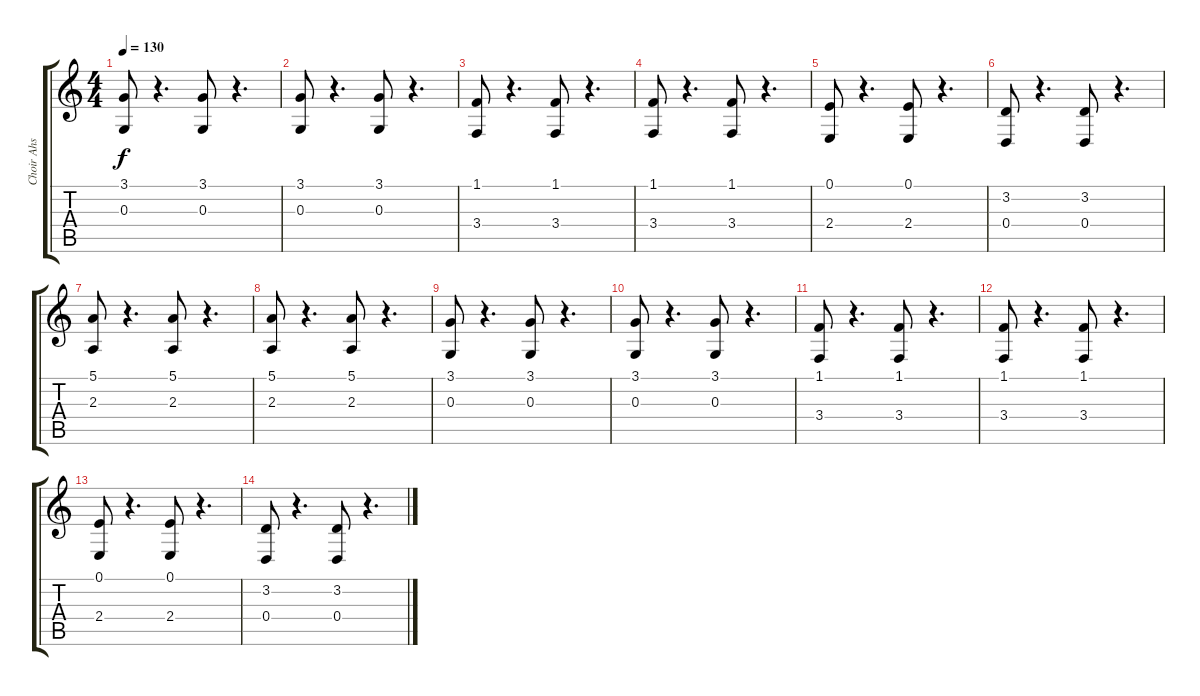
\track ("Choir Ahs" "Choir Ahs") {instrument choiraahs}
\staff {score tabs}
\tuning (E4 B3 G3 D3 A2 E2) {hide}
\ts (4 4)
\tempo 130
\clef g2
\ks c
(3.1 0.3).8{dy f instrument stringensemble1} r.4{d} (3.1 0.3).8{instrument stringensemble1} r.4{d} |
(3.1 0.3).8{instrument stringensemble1} r.4{d} (3.1 0.3).8{instrument stringensemble1} r.4{d} |
(1.1 3.4).8 r.4{d} (1.1 3.4).8 r.4{d} |
(1.1 3.4).8 r.4{d} (1.1 3.4).8 r.4{d} |
(0.1 2.4).8 r.4{d} (0.1 2.4).8 r.4{d} |
(3.2 0.4).8 r.4{d} (3.2 0.4).8 r.4{d} |
(5.1 2.3).8{instrument stringensemble1} r.4{d} (5.1 2.3).8{instrument stringensemble1} r.4{d} |
(5.1 2.3).8{instrument stringensemble1} r.4{d} (5.1 2.3).8{instrument stringensemble1} r.4{d} |
(3.1 0.3).8{instrument stringensemble1} r.4{d} (3.1 0.3).8{instrument stringensemble1} r.4{d} |
(3.1 0.3).8{instrument stringensemble1} r.4{d} (3.1 0.3).8{instrument stringensemble1} r.4{d} |
(1.1 3.4).8 r.4{d} (1.1 3.4).8 r.4{d} |
(1.1 3.4).8 r.4{d} (1.1 3.4).8 r.4{d} |
(0.1 2.4).8 r.4{d} (0.1 2.4).8 r.4{d} |
(3.2 0.4).8 r.4{d} (3.2 0.4).8 r.4{d}
